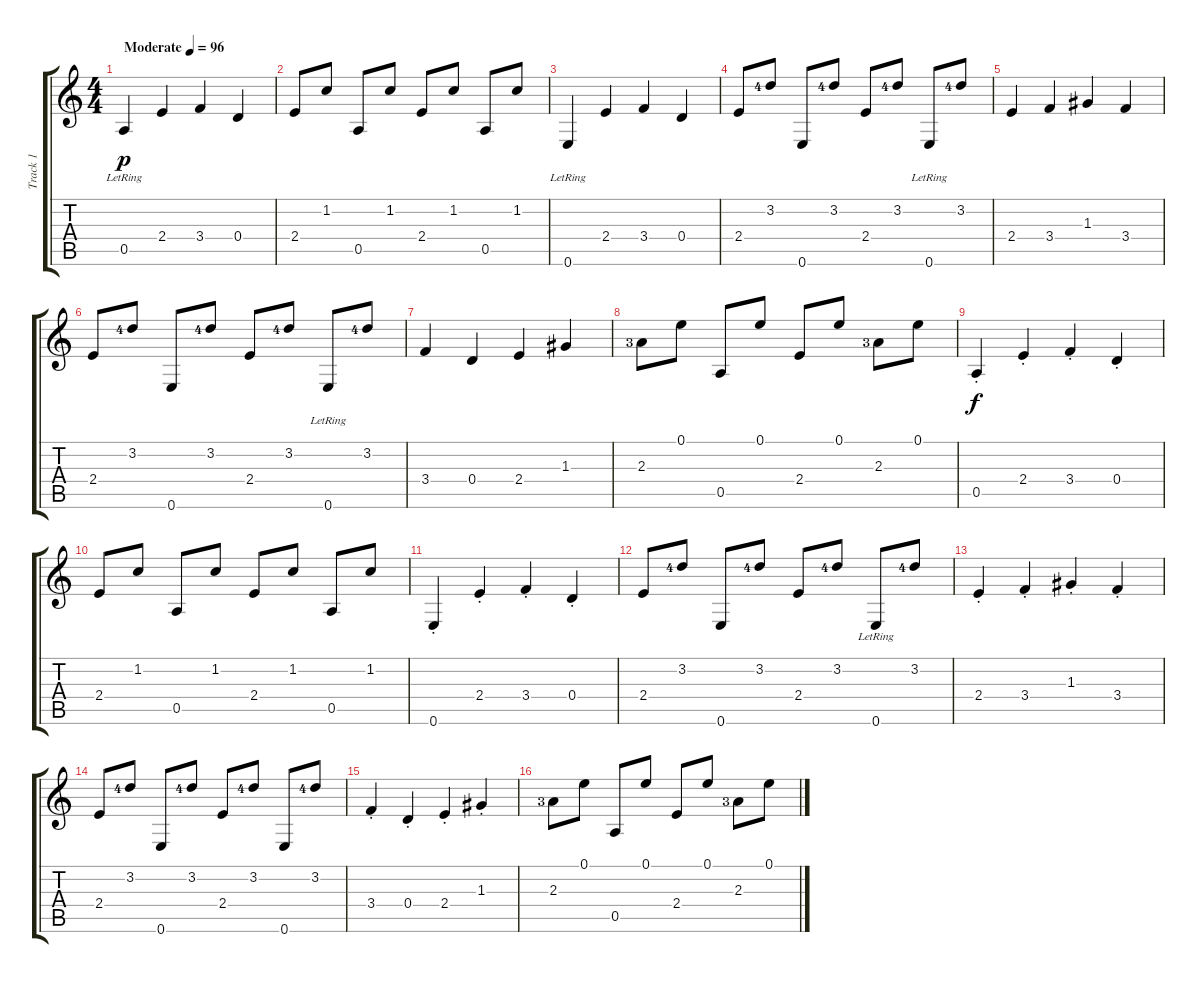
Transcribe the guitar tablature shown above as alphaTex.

\track ("Track 1" "Track 1") {instrument acousticguitarnylon}
\staff {score tabs}
\tuning (E4 B3 G3 D3 A2 E2) {hide}
\ts (4 4)
\tempo (96 "Moderate")
\clef g2
\ks c
0.5{lr}.4{dy p instrument acousticguitarnylon} 2.4.4 3.4.4 0.4.4 |
2.4.8 1.2.8 0.5.8 1.2.8 2.4.8 1.2.8 0.5.8 1.2.8 |
0.6{lr}.4 2.4.4 3.4.4 0.4.4 |
2.4.8 3.2{lf 5}.8 0.6.8 3.2{lf 5}.8 2.4.8 3.2{lf 5}.8 0.6{lr}.8 3.2{lf 5}.8 |
2.4.4 3.4.4 1.3.4 3.4.4 |
2.4.8 3.2{lf 5}.8 0.6.8 3.2{lf 5}.8 2.4.8 3.2{lf 5}.8 0.6{lr}.8 3.2{lf 5}.8 |
3.4.4 0.4.4 2.4.4 1.3.4 |
2.3{lf 4}.8 0.1.8 0.5.8 0.1.8 2.4.8 0.1.8 2.3{lf 4}.8 0.1.8 |
0.5{st}.4{dy f} 2.4{st}.4 3.4{st}.4 0.4{st}.4 |
2.4.8 1.2.8 0.5.8 1.2.8 2.4.8 1.2.8 0.5.8 1.2.8 |
0.6{st}.4 2.4{st}.4 3.4{st}.4 0.4{st}.4 |
2.4.8 3.2{lf 5}.8 0.6.8 3.2{lf 5}.8 2.4.8 3.2{lf 5}.8 0.6{lr}.8 3.2{lf 5}.8 |
2.4{st}.4 3.4{st}.4 1.3{st}.4 3.4{st}.4 |
2.4.8 3.2{lf 5}.8 0.6.8 3.2{lf 5}.8 2.4.8 3.2{lf 5}.8 0.6.8 3.2{lf 5}.8 |
3.4{st}.4 0.4{st}.4 2.4{st}.4 1.3{st}.4 |
2.3{lf 4}.8 0.1.8 0.5.8 0.1.8 2.4.8 0.1.8 2.3{lf 4}.8 0.1.8
